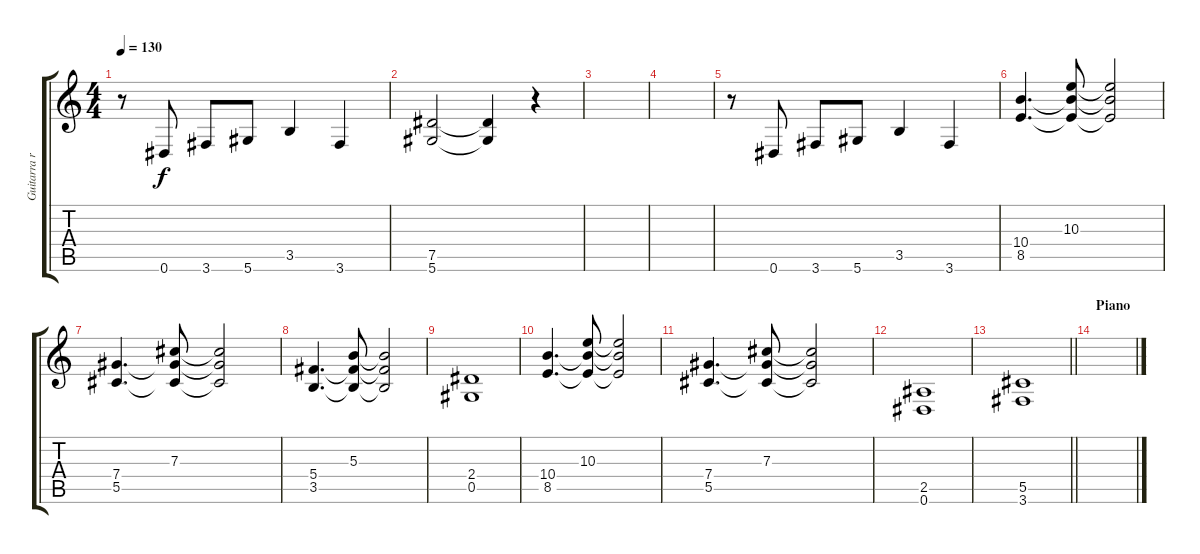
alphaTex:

\track ("Guitarra ritm. 1 (W. Giardino)" "Guitarra r") {instrument overdrivenguitar}
\staff {score tabs}
\tuning (Eb4 Bb3 Gb3 Db3 Ab2 Eb2) {hide}
\ts (4 4)
\tempo 130
\clef g2
\ks c
r.8{dy f} 0.6.8 3.6.8 5.6.8 3.5.4 3.6.4 |
(7.5 5.6).2 (7.5{t} 5.6{t}).4 r.4 |
|
|
r.8 0.6.8 3.6.8 5.6.8 3.5.4 3.6.4 |
(10.4 8.5).4{d volume 12} (10.3 10.4{t} 8.5{t}).8 (10.3{t} 10.4{t} 8.5{t}).2 |
(7.4 5.5).4{d} (7.3 7.4{t} 5.5{t}).8 (7.3{t} 7.4{t} 5.5{t}).2 |
(5.4 3.5).4{d} (5.3 5.4{t} 3.5{t}).8 (5.3{t} 5.4{t} 3.5{t}).2 |
(2.4 0.5).1 |
(10.4 8.5).4{d volume 12} (10.3 10.4{t} 8.5{t}).8 (10.3{t} 10.4{t} 8.5{t}).2 |
(7.4 5.5).4{d} (7.3 7.4{t} 5.5{t}).8 (7.3{t} 7.4{t} 5.5{t}).2 |
(2.5 0.6).1 |
\barLineRight lightlight
(5.5 3.6).1 |
\section ("" "Piano")
